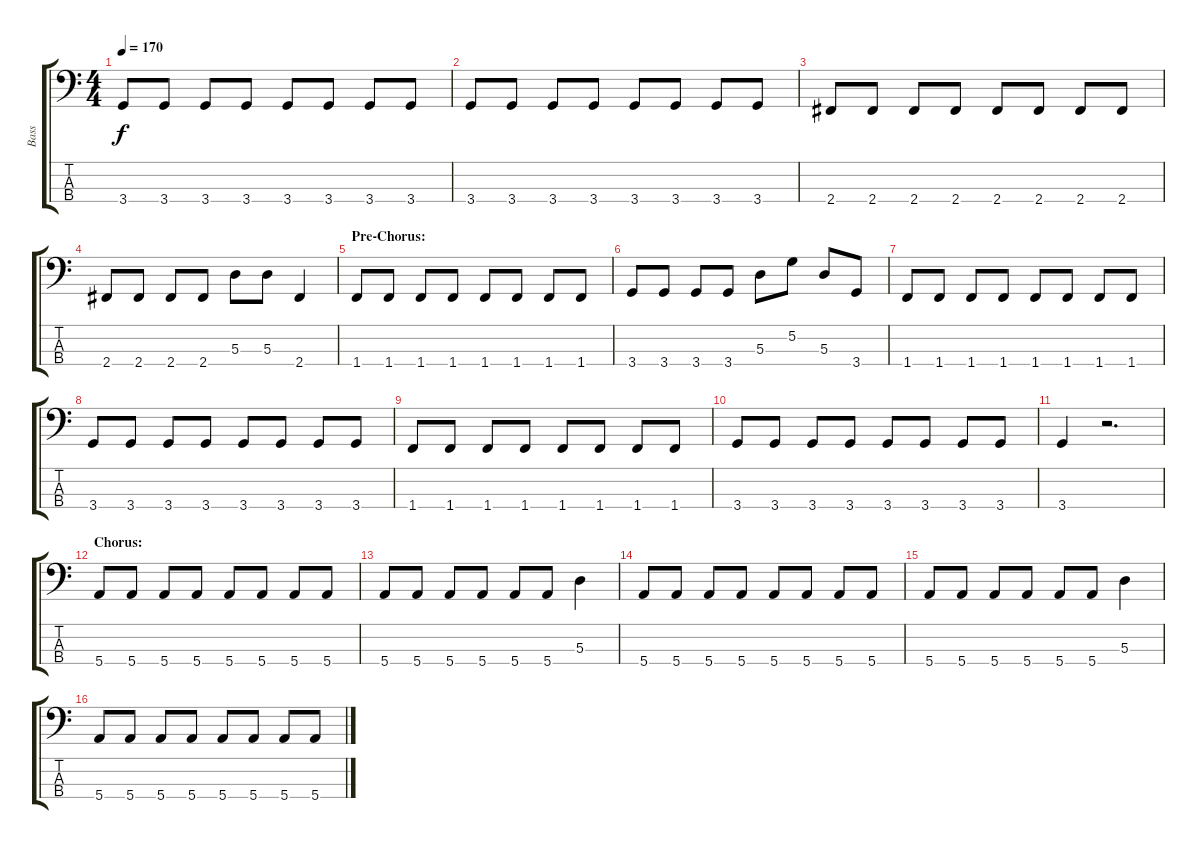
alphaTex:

\track ("Bass" "Bass") {instrument electricbasspick}
\staff {score tabs}
\tuning (G2 D2 A1 E1) {hide}
\ts (4 4)
\tempo 170
\clef f4
\ks c
3.4.8{dy f} 3.4.8 3.4.8 3.4.8 3.4.8 3.4.8 3.4.8 3.4.8 |
3.4.8 3.4.8 3.4.8 3.4.8 3.4.8 3.4.8 3.4.8 3.4.8 |
2.4.8 2.4.8 2.4.8 2.4.8 2.4.8 2.4.8 2.4.8 2.4.8 |
2.4.8 2.4.8 2.4.8 2.4.8 5.3.8 5.3.8 2.4.4 |
\section ("" "Pre-Chorus:")
1.4.8 1.4.8 1.4.8 1.4.8 1.4.8 1.4.8 1.4.8 1.4.8 |
3.4.8 3.4.8 3.4.8 3.4.8 5.3.8 5.2.8 5.3.8 3.4.8 |
1.4.8 1.4.8 1.4.8 1.4.8 1.4.8 1.4.8 1.4.8 1.4.8 |
3.4.8 3.4.8 3.4.8 3.4.8 3.4.8 3.4.8 3.4.8 3.4.8 |
1.4.8 1.4.8 1.4.8 1.4.8 1.4.8 1.4.8 1.4.8 1.4.8 |
3.4.8 3.4.8 3.4.8 3.4.8 3.4.8 3.4.8 3.4.8 3.4.8 |
3.4.4 r.2{d} |
\section ("" "Chorus:")
5.4.8 5.4.8 5.4.8 5.4.8 5.4.8 5.4.8 5.4.8 5.4.8 |
5.4.8 5.4.8 5.4.8 5.4.8 5.4.8 5.4.8 5.3.4 |
5.4.8 5.4.8 5.4.8 5.4.8 5.4.8 5.4.8 5.4.8 5.4.8 |
5.4.8 5.4.8 5.4.8 5.4.8 5.4.8 5.4.8 5.3.4 |
5.4.8 5.4.8 5.4.8 5.4.8 5.4.8 5.4.8 5.4.8 5.4.8
